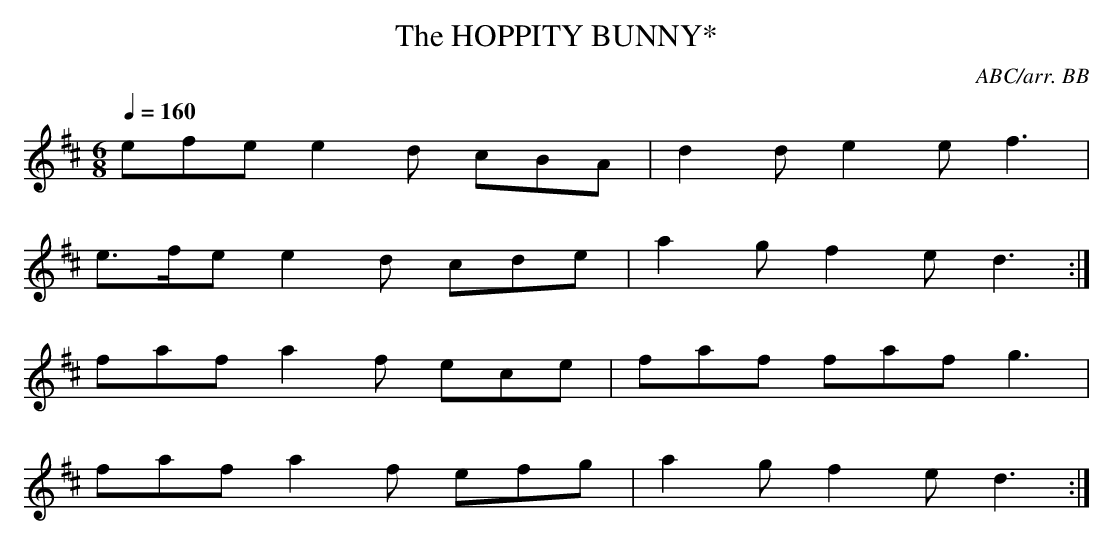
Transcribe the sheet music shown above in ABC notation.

X:1
T:HOPPITY BUNNY*, The
C:ABC/arr. BB
Y:"quick"
Q:1/4=160
L:1/8
M:6/8
K:D
efe e2d cBA|d2d e2e f3|
e>fe e2d cde|a2g f2e d3 :|
faf a2f ece|faf faf g3|
faf a2f efg|a2g f2e d3 :|
